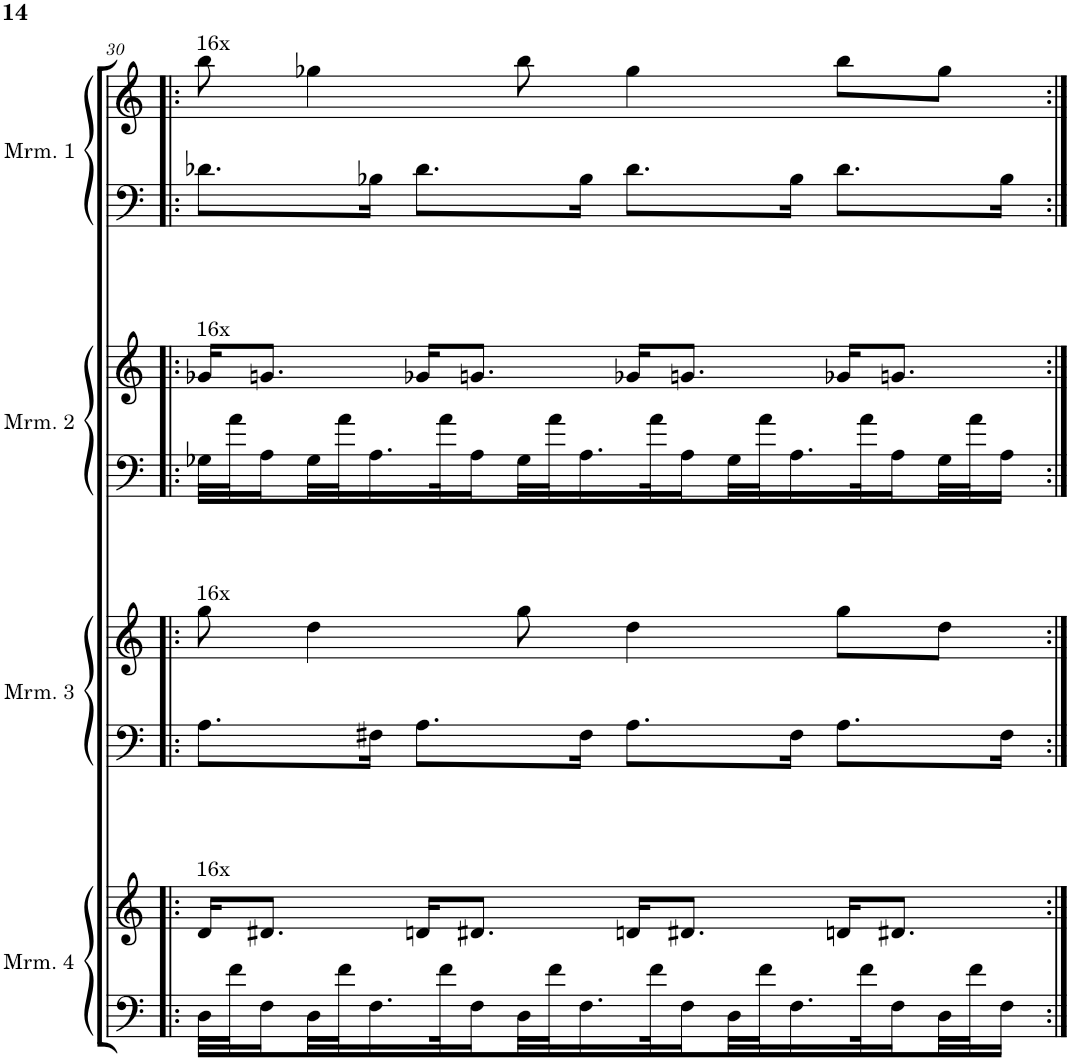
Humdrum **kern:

**kern	**kern	**kern	**kern	**kern	**kern	**kern	**kern
*part8	*part7	*part6	*part5	*part4	*part3	*part2	*part1
*staff8	*staff7	*staff6	*staff5	*staff4	*staff3	*staff2	*staff1
*I"Marimba 4	*I"Marimba 4	*I"Marimba 3	*I"Marimba 3	*I"Marimba 2	*I"Marimba 2	*I"Marimba 1	*I"Marimba 1
*I'Mrm. 4	*I'Mrm. 4	*I'Mrm. 3	*I'Mrm. 3	*I'Mrm. 2	*I'Mrm. 2	*I'Mrm. 1	*I'Mrm. 1
!!LO:PB:g=z
*clefF4	*clefG2	*clefF4	*clefG2	*clefF4	*clefG2	*clefF4	*clefG2
*k[]	*k[]	*k[]	*k[]	*k[]	*k[]	*k[]	*k[]
*M4/4	*M4/4	*M4/4	*M4/4	*M4/4	*M4/4	*M4/4	*M4/4
=30!|:	=30!|:	=30!|:	=30!|:	=30!|:	=30!|:	=30!|:	=30!|:
!	!	!	!	!	!	!	!LO:TX:a:t=16x
!	!	!	!	!	!LO:TX:a:t=16x	!	!
!	!	!	!LO:TX:a:t=16x	!	!	!	!
!	!LO:TX:a:t=16x	!	!	!	!	!	!
32D\LLL	16d/KL	8.A\L	8gg\	32G-X\LLL	16g-X/KL	8.d-X\L	8bb\
32f\J	.	.	.	32a\J	.	.	.
16F\	8.d#X/J	.	.	16A\	8.gn/J	.	.
32D\L	.	.	4dd\	32G-\L	.	.	4gg-X\
32f\J	.	.	.	32a\J	.	.	.
16.F\	.	16F#X\Jk	.	16.A\	.	16B-X\Jk	.
.	16dn/KL	8.A\L	.	.	16g-X/KL	8.d-\L	.
32f\K	.	.	.	32a\K	.	.	.
16F\	8.d#X/J	.	.	16A\	8.gn/J	.	.
32D\L	.	.	8gg\	32G-\L	.	.	8bb\
32f\J	.	.	.	32a\J	.	.	.
16.F\	.	16F#\Jk	.	16.A\	.	16B-\Jk	.
.	16dn/KL	8.A\L	4dd\	.	16g-X/KL	8.d-\L	4gg-\
32f\K	.	.	.	32a\K	.	.	.
16F\	8.d#X/J	.	.	16A\	8.gn/J	.	.
32D\L	.	.	.	32G-\L	.	.	.
32f\J	.	.	.	32a\J	.	.	.
16.F\	.	16F#\Jk	.	16.A\	.	16B-\Jk	.
.	16dn/KL	8.A\L	8gg\L	.	16g-X/KL	8.d-\L	8bb\L
32f\K	.	.	.	32a\K	.	.	.
16F\	8.d#X/J	.	.	16A\	8.gn/J	.	.
32D\L	.	.	8dd\J	32G-\L	.	.	8gg-\J
32f\J	.	.	.	32a\J	.	.	.
16F\JJ	.	16F#\Jk	.	16A\JJ	.	16B-\Jk	.
=:|!	=:|!	=:|!	=:|!	=:|!	=:|!	=:|!	=:|!
*-	*-	*-	*-	*-	*-	*-	*-
